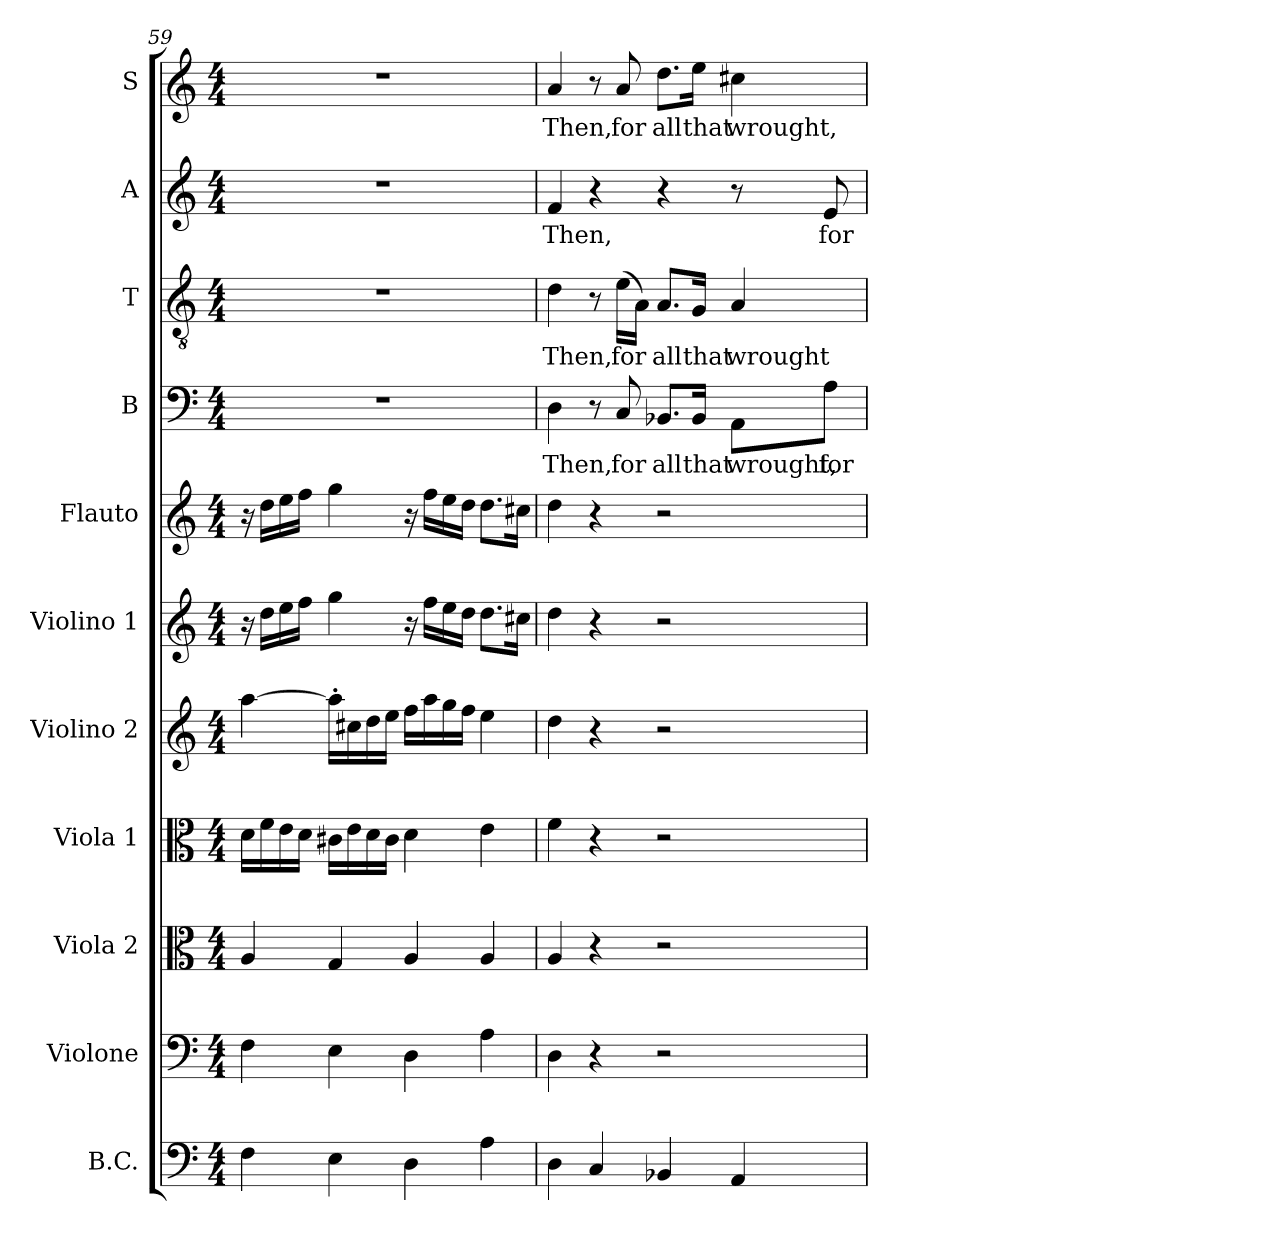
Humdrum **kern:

**kern	**kern	**kern	**kern	**kern	**kern	**kern	**kern	**text	**kern	**text	**kern	**text	**kern	**text
*part11	*part10	*part9	*part8	*part7	*part6	*part5	*part4	*part4	*part3	*part3	*part2	*part2	*part1	*part1
*staff11	*staff10	*staff9	*staff8	*staff7	*staff6	*staff5	*staff4	*staff4	*staff3	*staff3	*staff2	*staff2	*staff1	*staff1
*I"B.C.	*I"Violone	*I"Viola 2	*I"Viola 1	*I"Violino 2	*I"Violino 1	*I"Flauto	*I"B	*	*I"T	*	*I"A	*	*I"S	*
*I'B.C.	*I'Vne.	*I'Va2	*I'Va1	*I'Vn2	*I'Vn1	*I'Fl.	*I'B	*	*I'T	*	*I'A	*	*I'S	*
*clefF4	*clefF4	*clefC3	*clefC3	*clefG2	*clefG2	*clefG2	*clefF4	*	*clefGv2	*	*clefG2	*	*clefG2	*
*	*	*	*	*	*	*	*	*	*ITrd7c12	*	*	*	*	*
*k[]	*k[]	*k[]	*k[]	*k[]	*k[]	*k[]	*k[]	*	*k[]	*	*k[]	*	*k[]	*
*C:	*C:	*C:	*C:	*C:	*C:	*C:	*C:	*	*C:	*	*C:	*	*C:	*
*M4/4	*M4/4	*M4/4	*M4/4	*M4/4	*M4/4	*M4/4	*M4/4	*	*M4/4	*	*M4/4	*	*M4/4	*
=59	=59	=59	=59	=59	=59	=59	=59	=59	=59	=59	=59	=59	=59	=59
4Fi\	4Fi\	4Ai/	16di\LL	[4aai\	16r	16r	1r	.	1r	.	1r	.	1r	.
.	.	.	16fi\	.	16ddi\LL	16ddi\LL	.	.	.	.	.	.	.	.
.	.	.	16ei\	.	16eei\	16eei\	.	.	.	.	.	.	.	.
.	.	.	16di\JJ	.	16ffi\JJ	16ffi\JJ	.	.	.	.	.	.	.	.
4Ei\	4Ei\	4Gi/	16c#Xi\LL	16aa'i\LL]	4ggi\	4ggi\	.	.	.	.	.	.	.	.
.	.	.	16ei\	16cc#Xi\	.	.	.	.	.	.	.	.	.	.
.	.	.	16di\	16ddi\	.	.	.	.	.	.	.	.	.	.
.	.	.	16c#i\JJ	16eei\JJ	.	.	.	.	.	.	.	.	.	.
4Di\	4Di\	4Ai/	4di\	16ffi\LL	16r	16r	.	.	.	.	.	.	.	.
.	.	.	.	16aai\	16ffi\LL	16ffi\LL	.	.	.	.	.	.	.	.
.	.	.	.	16ggi\	16eei\	16eei\	.	.	.	.	.	.	.	.
.	.	.	.	16ffi\JJ	16ddi\JJ	16ddi\JJ	.	.	.	.	.	.	.	.
4Ai\	4Ai\	4Ai/	4ei\	4eei\	8.ddi\L	8.ddi\L	.	.	.	.	.	.	.	.
.	.	.	.	.	16cc#Xi\Jk	16cc#Xi\Jk	.	.	.	.	.	.	.	.
=60	=60	=60	=60	=60	=60	=60	=60	=60	=60	=60	=60	=60	=60	=60
!	!	!	!	!	!	!	!	!LO:LY:b:color=#000000	!	!	!	!	!	!
!	!	!	!	!	!	!	!	!	!	!LO:LY:b:color=#000000	!	!	!	!
!	!	!	!	!	!	!	!	!	!	!	!	!LO:LY:b:color=#000000	!	!
!	!	!	!	!	!	!	!	!	!	!	!	!	!	!LO:LY:b:color=#000000
4Di\	4Di\	4Ai/	4fi\	4ddi\	4ddi\	4ddi\	4Di\	Then,	4Di\	Then,	4fi/	Then,	4ai/	Then,
4Ci/	4r	4r	4r	4r	4r	4r	8r	.	8r	.	4r	.	8r	.
!	!	!	!	!	!	!	!	!LO:LY:b:color=#000000	!	!	!	!	!	!
!	!	!	!	!	!	!	!	!	!	!LO:LY:b:color=#000000	!	!	!	!
!	!	!	!	!	!	!	!	!	!	!	!	!	!	!LO:LY:b:color=#000000
.	.	.	.	.	.	.	8Ci/	for	(16Ei\LL	for	.	.	8ai/	for
.	.	.	.	.	.	.	.	.	16AAi\JJ)	.	.	.	.	.
!	!	!	!	!	!	!	!	!LO:LY:b:color=#000000	!	!	!	!	!	!
!	!	!	!	!	!	!	!	!	!	!LO:LY:b:color=#000000	!	!	!	!
!	!	!	!	!	!	!	!	!	!	!	!	!	!	!LO:LY:b:color=#000000
4BB-Xi/	2r	2r	2r	2r	2r	2r	8.BB-Xi/L	all	8.AAi/L	all	4r	.	8.ddi\L	all
!	!	!	!	!	!	!	!	!LO:LY:b:color=#000000	!	!	!	!	!	!
!	!	!	!	!	!	!	!	!	!	!LO:LY:b:color=#000000	!	!	!	!
!	!	!	!	!	!	!	!	!	!	!	!	!	!	!LO:LY:b:color=#000000
.	.	.	.	.	.	.	16BB-i/Jk	that	16GGi/Jk	that	.	.	16eei\Jk	that
!	!	!	!	!	!	!	!	!LO:LY:b:color=#000000	!	!	!	!	!	!
!	!	!	!	!	!	!	!	!	!	!LO:LY:b:color=#000000	!	!	!	!
!	!	!	!	!	!	!	!	!	!	!	!	!	!	!LO:LY:b:color=#000000
4AAi/	.	.	.	.	.	.	8AAi\L	wrought,	4AAi/	wrought	8r	.	4cc#Xi\	wrought,
!	!	!	!	!	!	!	!	!LO:LY:b:color=#000000	!	!	!	!	!	!
!	!	!	!	!	!	!	!	!	!	!	!	!LO:LY:b:color=#000000	!	!
.	.	.	.	.	.	.	8Ai\J	for	.	.	8ei/	for	.	.
=	=	=	=	=	=	=	=	=	=	=	=	=	=	=
*-	*-	*-	*-	*-	*-	*-	*-	*-	*-	*-	*-	*-	*-	*-
